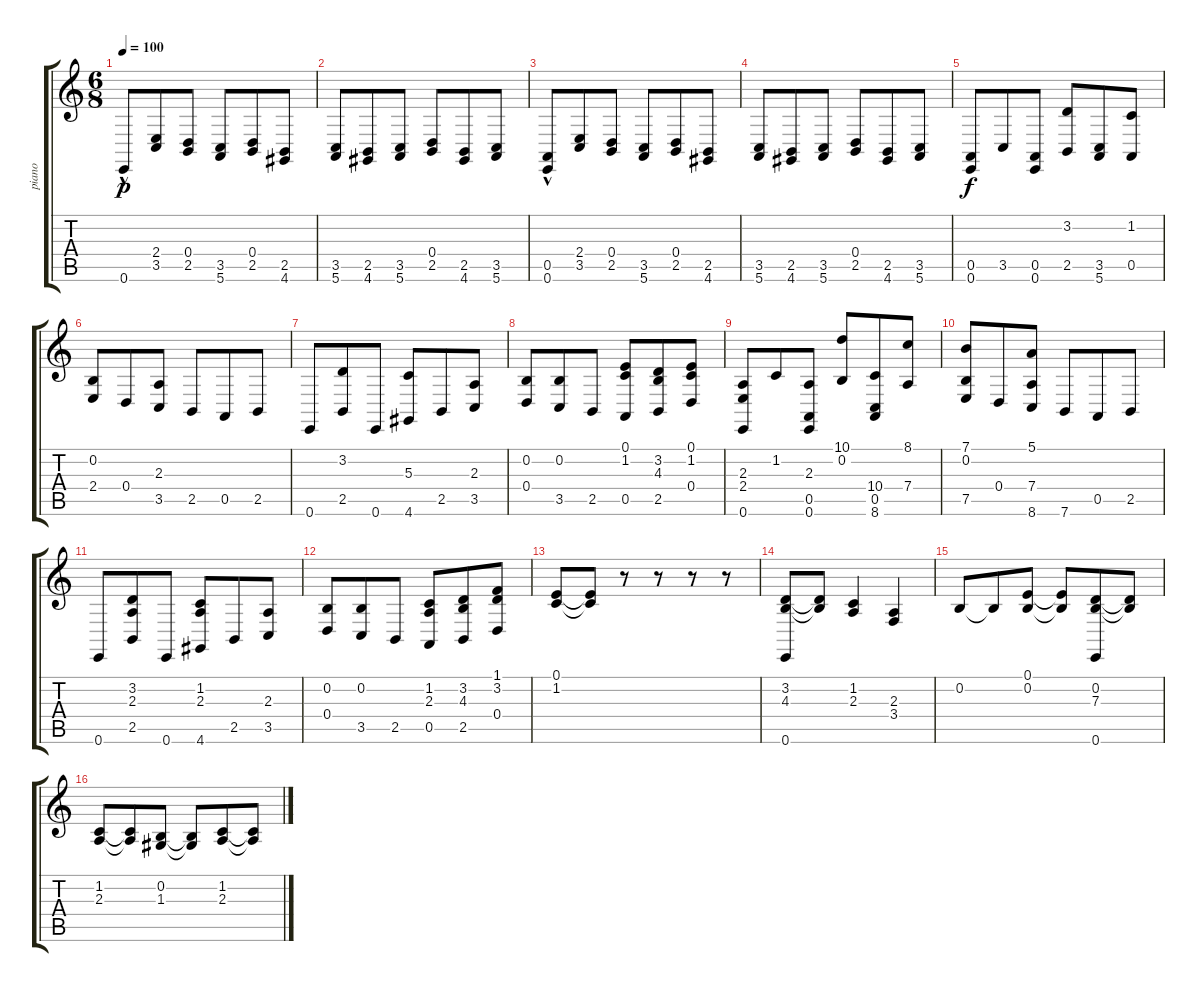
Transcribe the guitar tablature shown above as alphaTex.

\track ("piano" "piano") {instrument brightacousticpiano}
\staff {score tabs}
\tuning (E4 B3 G3 D3 A2 E2) {hide}
\ts (6 8)
\tempo 100
\clef g2
\ks c
0.6{hac}.8{dy p} (2.4 3.5).8 (0.4 2.5).8 (3.5 5.6).8 (0.4 2.5).8 (2.5 4.6).8 |
(3.5 5.6).8 (2.5 4.6).8 (3.5 5.6).8 (0.4 2.5).8 (2.5 4.6).8 (3.5 5.6).8 |
(0.5 0.6{hac}).8 (2.4 3.5).8 (0.4 2.5).8 (3.5 5.6).8 (0.4 2.5).8 (2.5 4.6).8 |
(3.5 5.6).8 (2.5 4.6).8 (3.5 5.6).8 (0.4 2.5).8 (2.5 4.6).8 (3.5 5.6).8 |
(0.5 0.6).8{dy f} 3.5.8 (0.5 0.6).8 (3.2 2.5).8 (3.5 5.6).8 (1.2 0.5).8 |
(0.2 2.4).8 0.4.8 (2.3 3.5).8 2.5.8 0.5.8 2.5.8 |
0.6.8 (3.2 2.5).8 0.6.8 (5.3 4.6).8 2.5.8 (2.3 3.5).8 |
(0.2 0.4).8 (0.2 3.5).8 2.5.8 (0.1 1.2 0.5).8 (3.2 4.3 2.5).8 (0.1 1.2 0.4).8 |
(2.3 2.4 0.6).8 1.2.8 (2.3 0.5 0.6).8 (10.1 0.2).8 (10.4 0.5 8.6).8 (8.1 7.4).8 |
(7.1 0.2 7.5).8 0.4.8 (5.1 7.4 8.6).8 7.6.8 0.5.8 2.5.8 |
0.6.8 (3.2 2.3 2.5).8 0.6.8 (1.2 2.3 4.6).8 2.5.8 (2.3 3.5).8 |
(0.2 0.4).8 (0.2 3.5).8 2.5.8 (1.2 2.3 0.5).8 (3.2 4.3 2.5).8 (1.1 3.2 0.4).8 |
(0.1 1.2).8 (0.1{t} 1.2{t}).8 r.8 r.8 r.8 r.8 |
(3.2 4.3 0.6).8 (3.2{t} 4.3{t}).8 (1.2 2.3).4 (2.3 3.4).4 |
0.2.8 0.2{t}.8 (0.1 0.2).8 (0.1{t} 0.2{t}).8 (0.2 7.3 0.6).8 (0.2{t} 7.3{t}).8 |
(1.2 2.3).8 (1.2{t} 2.3{t}).8 (0.2 1.3).8 (0.2{t} 1.3{t}).8 (1.2 2.3).8 (1.2{t} 2.3{t}).8
